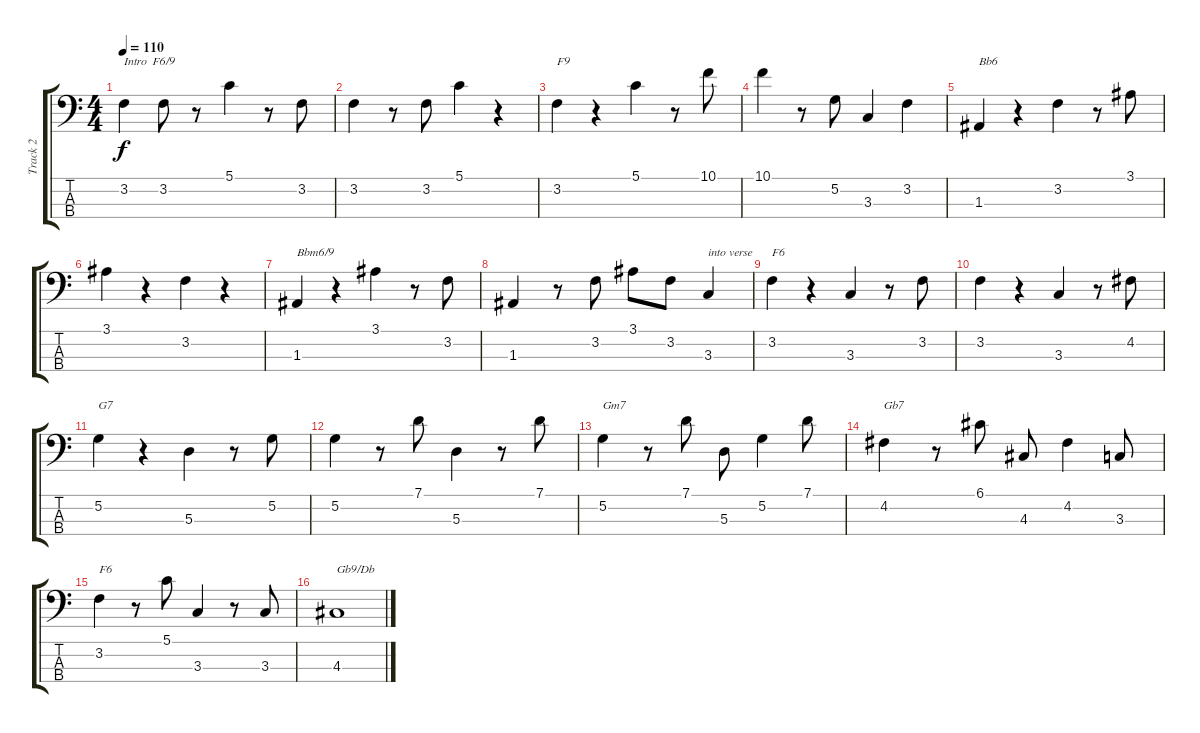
\track ("Track 2" "Track 2") {instrument electricbassfinger}
\staff {score tabs}
\tuning (G2 D2 A1 E1) {hide}
\ts (4 4)
\tempo 110
\clef f4
\ks c
3.2.4{txt "Intro  F6/9" dy f instrument electricbassfinger} 3.2.8 r.8 5.1.4 r.8 3.2.8 |
3.2.4 r.8 3.2.8 5.1.4 r.4 |
3.2.4{txt "F9"} r.4 5.1.4 r.8 10.1.8 |
10.1.4 r.8 5.2.8 3.3.4 3.2.4 |
1.3.4{txt "Bb6"} r.4 3.2.4 r.8 3.1.8 |
3.1.4 r.4 3.2.4 r.4 |
1.3.4{txt "Bbm6/9"} r.4 3.1.4 r.8 3.2.8 |
1.3.4 r.8 3.2.8 3.1.8 3.2.8 3.3.4{txt "into verse"} |
3.2.4{txt "F6"} r.4 3.3.4 r.8 3.2.8 |
3.2.4 r.4 3.3.4 r.8 4.2.8 |
5.2.4{txt "G7"} r.4 5.3.4 r.8 5.2.8 |
5.2.4 r.8 7.1.8 5.3.4 r.8 7.1.8 |
5.2.4{txt "Gm7"} r.8 7.1.8 5.3.8 5.2.4 7.1.8 |
4.2.4{txt "Gb7"} r.8 6.1.8 4.3.8 4.2.4 3.3.8 |
3.2.4{txt "F6"} r.8 5.1.8 3.3.4 r.8 3.3.8 |
4.3.1{txt "Gb9/Db"}
